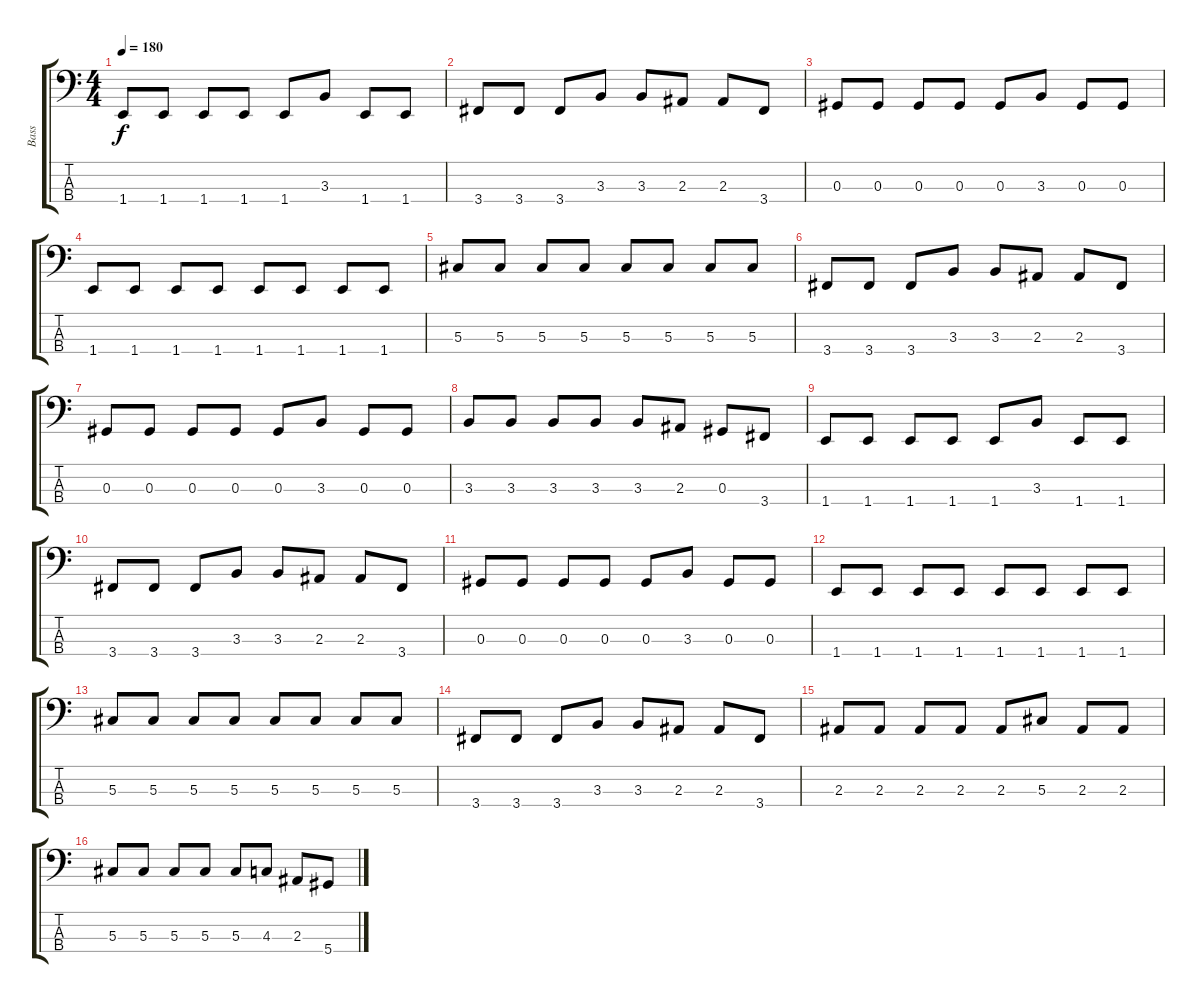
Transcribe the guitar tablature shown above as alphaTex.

\track ("Bass" "Bass") {instrument electricbassfinger}
\staff {score tabs}
\tuning (Gb2 Db2 Ab1 Eb1) {hide}
\ts (4 4)
\tempo 180
\clef f4
\ks c
1.4.8{dy f} 1.4.8 1.4.8 1.4.8 1.4.8 3.3.8 1.4.8 1.4.8 |
3.4.8 3.4.8 3.4.8 3.3.8 3.3.8 2.3.8 2.3.8 3.4.8 |
0.3.8 0.3.8 0.3.8 0.3.8 0.3.8 3.3.8 0.3.8 0.3.8 |
1.4.8 1.4.8 1.4.8 1.4.8 1.4.8 1.4.8 1.4.8 1.4.8 |
5.3.8 5.3.8 5.3.8 5.3.8 5.3.8 5.3.8 5.3.8 5.3.8 |
3.4.8 3.4.8 3.4.8 3.3.8 3.3.8 2.3.8 2.3.8 3.4.8 |
0.3.8 0.3.8 0.3.8 0.3.8 0.3.8 3.3.8 0.3.8 0.3.8 |
3.3.8 3.3.8 3.3.8 3.3.8 3.3.8 2.3.8 0.3.8 3.4.8 |
1.4.8 1.4.8 1.4.8 1.4.8 1.4.8 3.3.8 1.4.8 1.4.8 |
3.4.8 3.4.8 3.4.8 3.3.8 3.3.8 2.3.8 2.3.8 3.4.8 |
0.3.8 0.3.8 0.3.8 0.3.8 0.3.8 3.3.8 0.3.8 0.3.8 |
1.4.8 1.4.8 1.4.8 1.4.8 1.4.8 1.4.8 1.4.8 1.4.8 |
5.3.8 5.3.8 5.3.8 5.3.8 5.3.8 5.3.8 5.3.8 5.3.8 |
3.4.8 3.4.8 3.4.8 3.3.8 3.3.8 2.3.8 2.3.8 3.4.8 |
2.3.8 2.3.8 2.3.8 2.3.8 2.3.8 5.3.8 2.3.8 2.3.8 |
5.3.8 5.3.8 5.3.8 5.3.8 5.3.8 4.3.8 2.3.8 5.4.8
